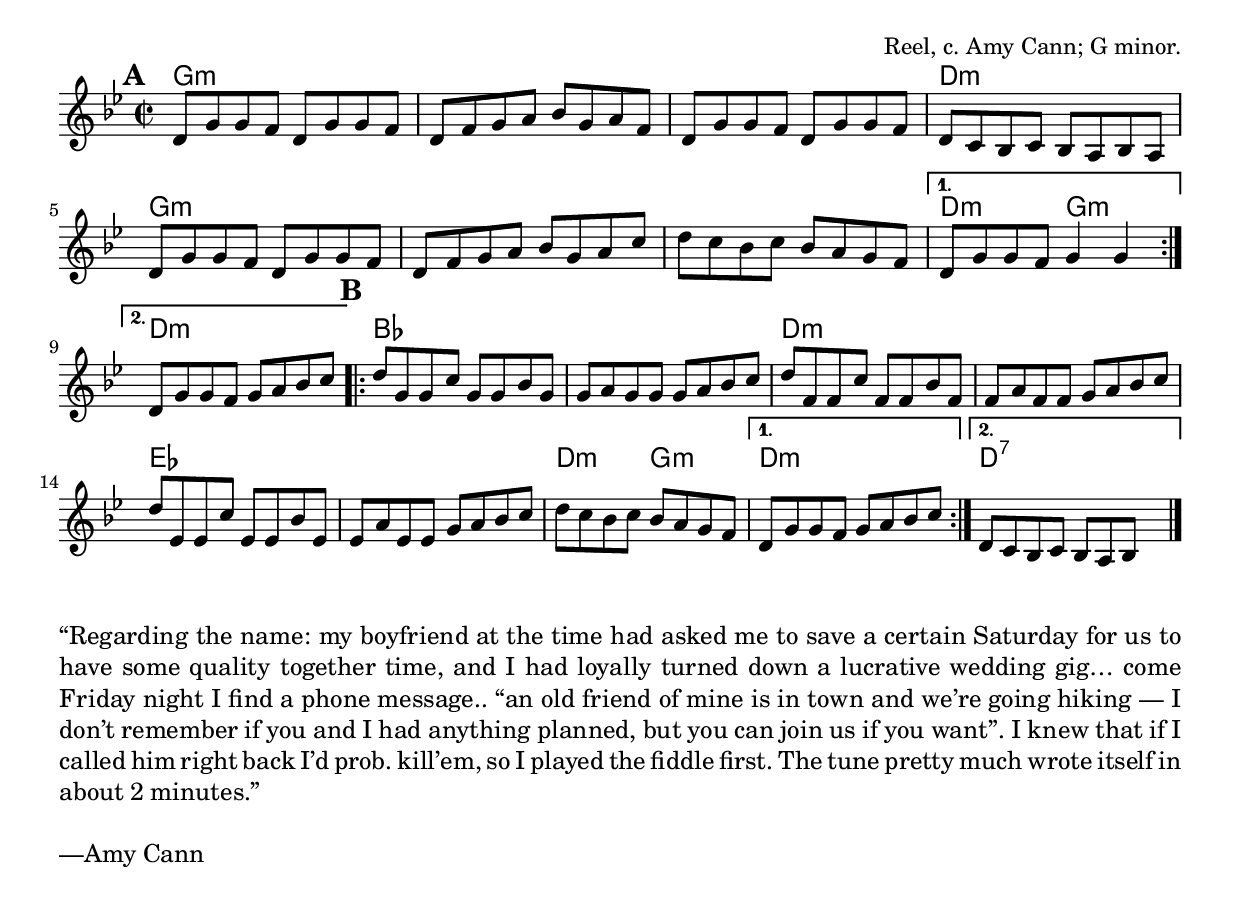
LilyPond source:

\version "2.18.2"
\include "util.ly"

\tocItem \markup "Catharsis"

\score {
  <<
    \relative d' {
      \time 2/2
      \key g \minor

      % A
      \repeat volta 2 {
        \mark \default
        d8 g g f d g g f |
        d8 f g a bes g a f |
        d8 g g f d g g f |
        d8 c bes c bes a bes a |

        d8 g g f d g g f |
        d f g a bes g a c |
        d c bes c bes a g f |
      }

      \alternative {
        { d8 g g f g4 g4 }
        { d8 g g f g a bes c }
      }

      % B
      \repeat volta 2 {
        \mark \default
        d8 g, g c g g bes g |
        g8 a g g g a bes c |
        d8 f, f c' f, f bes f |
        f8 a f f g a bes c |

        d8 ees, ees c' ees, ees bes' ees, |
        ees8 a ees ees g a bes c |
        d c bes c bes a g f |
      }

      \alternative {
        { d8 g g f g a bes c }
        { d,8 c bes c bes a bes s }
      }
    }

    \new ChordNames {
      \chordmode {
        \time 2/2
        \set chordChanges = ##t

        \repeat volta 2 {
          g1:m | g1:m | g1:m | d1:m
          g1:m | g1:m | g1:m |
        }

        \alternative {
          { d2:m g2:m }
          { d1:m }
        }

        % B
        \repeat volta 2 {
          bes1 | bes1 | d1:m | d1:m |
          ees1 | ees1 | d2:m g2:m
        }

        \alternative {
          { d1:m }
          { d1:7 \bar "|." }
        }
      }
    }

  >>
  \header {
    title = "Catharsis"
    opus = "Reel, c. Amy Cann; G minor."
  }

  \layout{indent=0}
}

\markuplist {
  \paragraph {
    “Regarding the name: my boyfriend at the time had asked me to save a certain Saturday
    for us to have some quality together time, and I had loyally turned down a lucrative
    wedding gig… come Friday night I find a phone message.. “an old friend of mine is in
    town and we’re going hiking — I don’t remember if you and I had anything planned, but
    you can join us if you want”.  I knew that if I called him right back I’d prob. kill’em,
    so I played the fiddle first. The tune pretty much wrote itself in about 2 minutes.”
  }

  \paragraph {
    —Amy Cann
  }
}